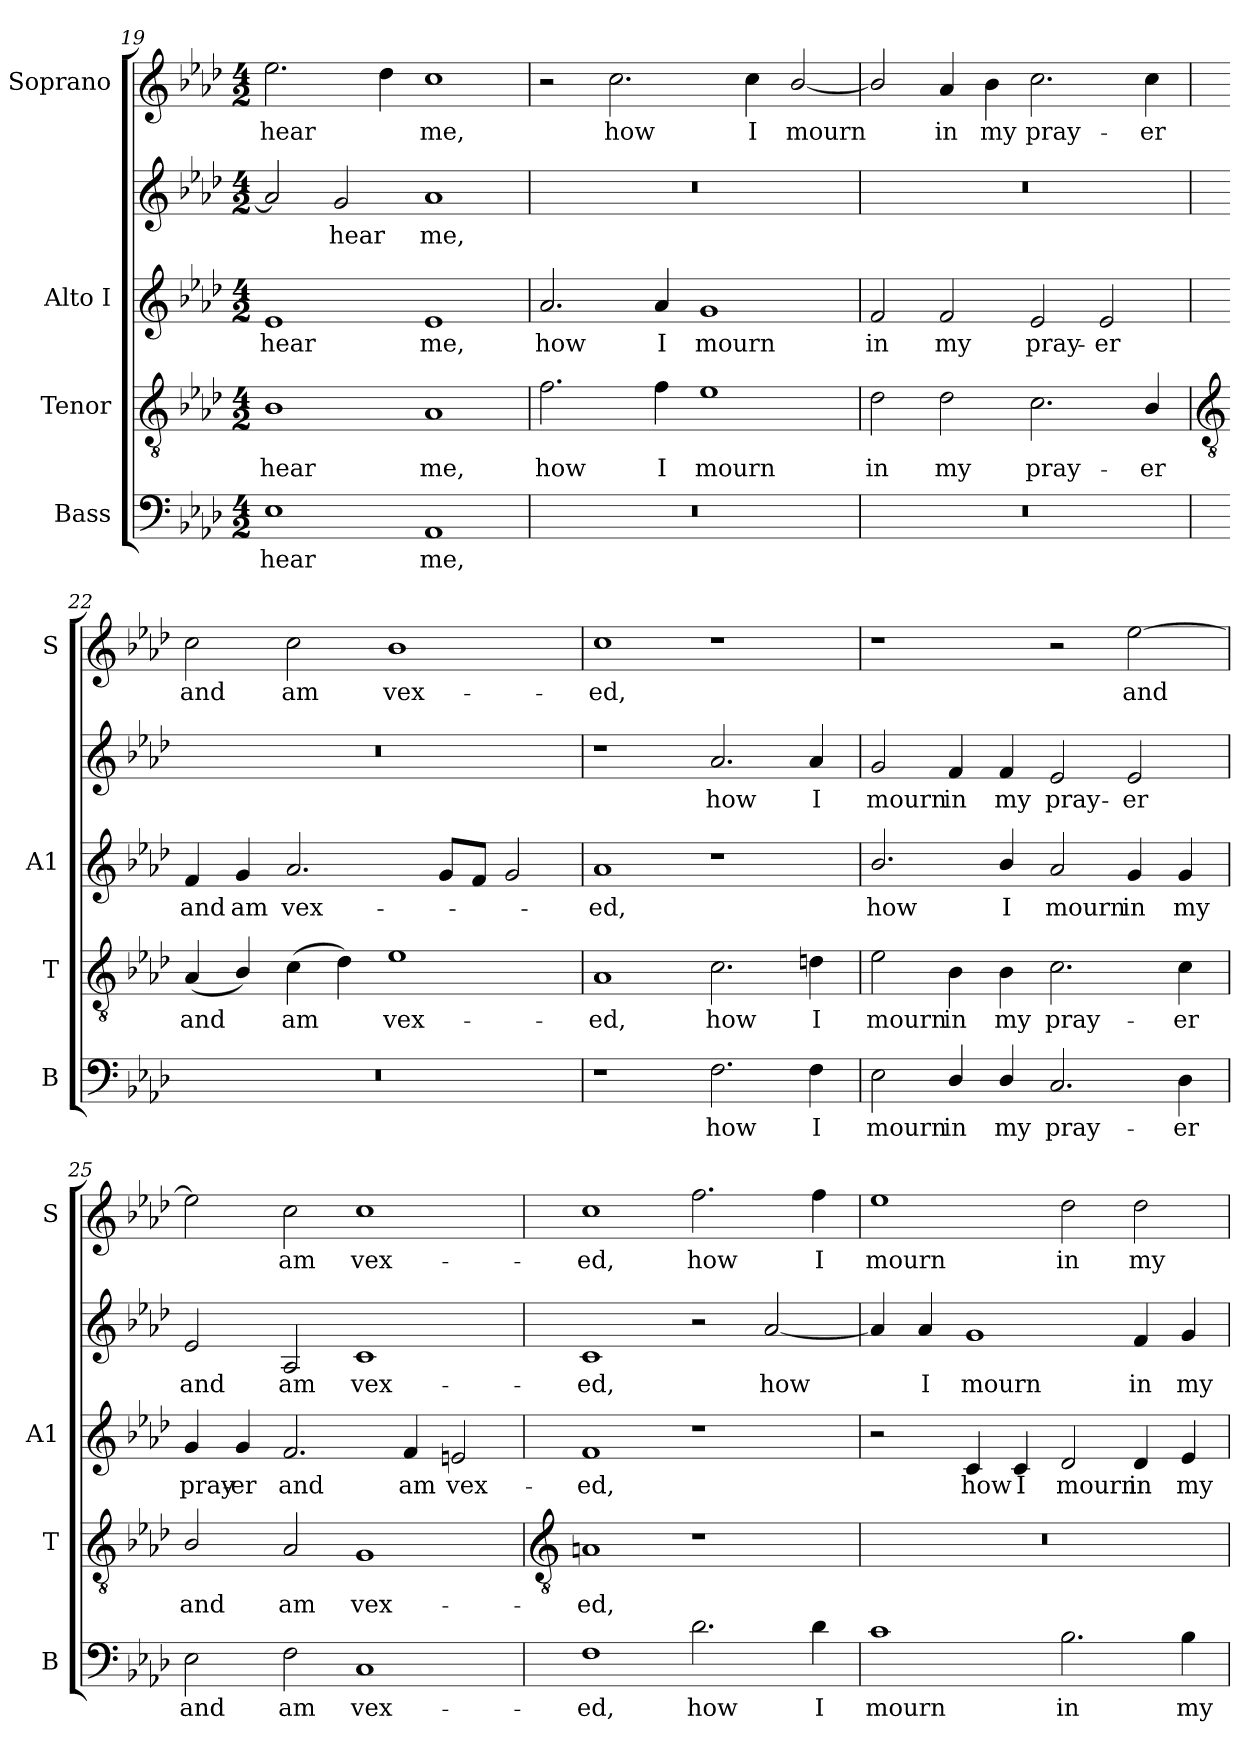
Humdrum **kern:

**kern	**text	**kern	**text	**kern	**text	**kern	**text	**kern	**text
*part4	*part4	*part3	*part3	*part2	*part2	*part2	*part2	*part1	*part1
*staff5	*staff5	*staff4	*staff4	*staff3	*staff3	*staff2	*staff2	*staff1	*staff1
*I"Bass	*	*I"Tenor	*	*I"Alto I	*	*	*	*I"Soprano	*
*I'B	*	*I'T	*	*I'A1	*	*	*	*I'S	*
*clefF4	*	*clefGv2	*	*clefG2	*	*clefG2	*	*clefG2	*
*k[b-e-a-d-]	*	*k[b-e-a-d-]	*	*k[b-e-a-d-]	*	*k[b-e-a-d-]	*	*k[b-e-a-d-]	*
*A-:	*	*A-:	*	*A-:	*	*A-:	*	*A-:	*
*M4/2	*	*M4/2	*	*M4/2	*	*M4/2	*	*M4/2	*
=19	=19	=19	=19	=19	=19	=19	=19	=19	=19
!	!LO:LY:b	!	!LO:LY:b	!	!LO:LY:b	!	!	!	!LO:LY:b
1E-	hear	1B-	hear	1e-	hear	2a-]	.	2.ee-	hear
!	!	!	!	!	!	!	!LO:LY:b	!	!
.	.	.	.	.	.	2g	hear	.	.
.	.	.	.	.	.	.	.	4dd-	.
!	!LO:LY:b	!	!LO:LY:b	!	!LO:LY:b	!	!LO:LY:b	!	!LO:LY:b
1AA-	me,	1A-	me,	1e-	me,	1a-	me,	1cc	me,
=20	=20	=20	=20	=20	=20	=20	=20	=20	=20
!	!	!	!LO:LY:b	!	!LO:LY:b	!	!	!	!
0r	.	2.f	how	2.a-	how	0r	.	2r	.
!	!	!	!	!	!	!	!	!	!LO:LY:b
.	.	.	.	.	.	.	.	2.cc	how
!	!	!	!LO:LY:b	!	!LO:LY:b	!	!	!	!
.	.	4f	I	4a-	I	.	.	.	.
!	!	!	!LO:LY:b	!	!LO:LY:b	!	!	!	!
.	.	1e-	mourn	1g	mourn	.	.	.	.
!	!	!	!	!	!	!	!	!	!LO:LY:b
.	.	.	.	.	.	.	.	4cc	I
!	!	!	!	!	!	!	!	!	!LO:LY:b
.	.	.	.	.	.	.	.	[2b-/	mourn
=21	=21	=21	=21	=21	=21	=21	=21	=21	=21
!	!	!	!LO:LY:b	!	!LO:LY:b	!	!	!	!
0r	.	2d-	in	2f	in	0r	.	2b-/]	.
!	!	!	!LO:LY:b	!	!LO:LY:b	!	!	!	!LO:LY:b
.	.	2d-	my	2f	my	.	.	4a-	in
!	!	!	!	!	!	!	!	!	!LO:LY:b
.	.	.	.	.	.	.	.	4b-	my
!	!	!	!LO:LY:b	!	!LO:LY:b	!	!	!	!LO:LY:b
.	.	2.c	pray-	2e-	pray-	.	.	2.cc	pray-
!	!	!	!	!	!LO:LY:b	!	!	!	!
.	.	.	.	2e-	-er	.	.	.	.
!	!	!	!LO:LY:b	!	!	!	!	!	!LO:LY:b
.	.	4B-/	-er	.	.	.	.	4cc	-er
!!LO:LB:g=z
=22	=22	=22	=22	=22	=22	=22	=22	=22	=22
*	*	*clefGv2	*	*	*	*	*	*	*
!	!	!	!LO:LY:b	!	!LO:LY:b	!	!	!	!LO:LY:b
0r	.	(<4A-	and	4f	and	0r	.	2cc	and
!	!	!	!	!	!LO:LY:b	!	!	!	!
.	.	4B-/)	.	4g	am	.	.	.	.
!	!	!	!LO:LY:b	!	!LO:LY:b	!	!	!	!LO:LY:b
.	.	(>4c	am	2.a-	vex-	.	.	2cc	am
.	.	4d-)	.	.	.	.	.	.	.
!	!	!	!LO:LY:b	!	!	!	!	!	!LO:LY:b
.	.	1e-	vex-	.	.	.	.	1b-	vex-
.	.	.	.	8gL	.	.	.	.	.
.	.	.	.	8fJ	.	.	.	.	.
.	.	.	.	2g	.	.	.	.	.
=23	=23	=23	=23	=23	=23	=23	=23	=23	=23
!	!	!	!LO:LY:b	!	!LO:LY:b	!	!	!	!LO:LY:b
1r	.	1A-	-ed,	1a-	ed,	1r	.	1cc	-ed,
!	!LO:LY:b	!	!LO:LY:b	!	!	!	!LO:LY:b	!	!
2.F	how	2.c	how	1r	.	2.a-	how	1r	.
!	!LO:LY:b	!	!LO:LY:b	!	!	!	!LO:LY:b	!	!
4F	I	4dn	I	.	.	4a-	I	.	.
=24	=24	=24	=24	=24	=24	=24	=24	=24	=24
!	!LO:LY:b	!	!LO:LY:b	!	!LO:LY:b	!	!LO:LY:b	!	!
2E-	mourn	2e-	mourn	2.b-/	how	2g	mourn	1r	.
!	!LO:LY:b	!	!LO:LY:b	!	!	!	!LO:LY:b	!	!
4D-/	in	4B-	in	.	.	4f	in	.	.
!	!LO:LY:b	!	!LO:LY:b	!	!LO:LY:b	!	!LO:LY:b	!	!
4D-/	my	4B-	my	4b-/	I	4f	my	.	.
!	!LO:LY:b	!	!LO:LY:b	!	!LO:LY:b	!	!LO:LY:b	!	!
2.C	pray-	2.c	pray-	2a-	mourn	2e-	pray-	2r	.
!	!	!	!	!	!LO:LY:b	!	!LO:LY:b	!	!LO:LY:b
.	.	.	.	4g	in	2e-	-er	[2ee-	and
!	!LO:LY:b	!	!LO:LY:b	!	!LO:LY:b	!	!	!	!
4D-	-er	4c	-er	4g	my	.	.	.	.
=25	=25	=25	=25	=25	=25	=25	=25	=25	=25
!	!LO:LY:b	!	!LO:LY:b	!	!LO:LY:b	!	!LO:LY:b	!	!
2E-	and	2B-/	and	4g	-pray-	2e-	and	2ee-]	.
!	!	!	!	!	!LO:LY:b	!	!	!	!
.	.	.	.	4g	-er	.	.	.	.
!	!LO:LY:b	!	!LO:LY:b	!	!LO:LY:b	!	!LO:LY:b	!	!LO:LY:b
2F	am	2A-	am	2.f	and	2A-	am	2cc	am
!	!LO:LY:b	!	!LO:LY:b	!	!	!	!LO:LY:b	!	!LO:LY:b
1C	vex-	1G	vex-	.	.	1c	vex-	1cc	vex-
!	!	!	!	!	!LO:LY:b	!	!	!	!
.	.	.	.	4f	am	.	.	.	.
!	!	!	!	!	!LO:LY:b	!	!	!	!
.	.	.	.	2en	vex-	.	.	.	.
!!LO:LB:g=z
=26	=26	=26	=26	=26	=26	=26	=26	=26	=26
*	*	*clefGv2	*	*	*	*	*	*	*
!	!LO:LY:b	!	!LO:LY:b	!	!LO:LY:b	!	!LO:LY:b	!	!LO:LY:b
1F	-ed,	1An	-ed,	1f	ed,	1c	-ed,	1cc	-ed,
!	!LO:LY:b	!	!	!	!	!	!	!	!LO:LY:b
2.d-	how	1r	.	1r	.	2r	.	2.ff	how
!	!	!	!	!	!	!	!LO:LY:b	!	!
.	.	.	.	.	.	[2a-	how	.	.
!	!LO:LY:b	!	!	!	!	!	!	!	!LO:LY:b
4d-	I	.	.	.	.	.	.	4ff	I
=27	=27	=27	=27	=27	=27	=27	=27	=27	=27
!	!LO:LY:b	!	!	!	!	!	!	!	!LO:LY:b
1c	mourn	0r	.	2r	.	4a-]	.	1ee-	mourn
!	!	!	!	!	!	!	!LO:LY:b	!	!
.	.	.	.	.	.	4a-	I	.	.
!	!	!	!	!	!LO:LY:b	!	!LO:LY:b	!	!
.	.	.	.	4c	how	1g	mourn	.	.
!	!	!	!	!	!LO:LY:b	!	!	!	!
.	.	.	.	4c	I	.	.	.	.
!	!LO:LY:b	!	!	!	!LO:LY:b	!	!	!	!LO:LY:b
2.B-	in	.	.	2d-	mourn	.	.	2dd-	in
!	!	!	!	!	!LO:LY:b	!	!LO:LY:b	!	!LO:LY:b
.	.	.	.	4d-	in	4f	in	2dd-	my
!	!LO:LY:b	!	!	!	!LO:LY:b	!	!LO:LY:b	!	!
4B-	my	.	.	4e-	my	4g	my	.	.
=	=	=	=	=	=	=	=	=	=
*-	*-	*-	*-	*-	*-	*-	*-	*-	*-
